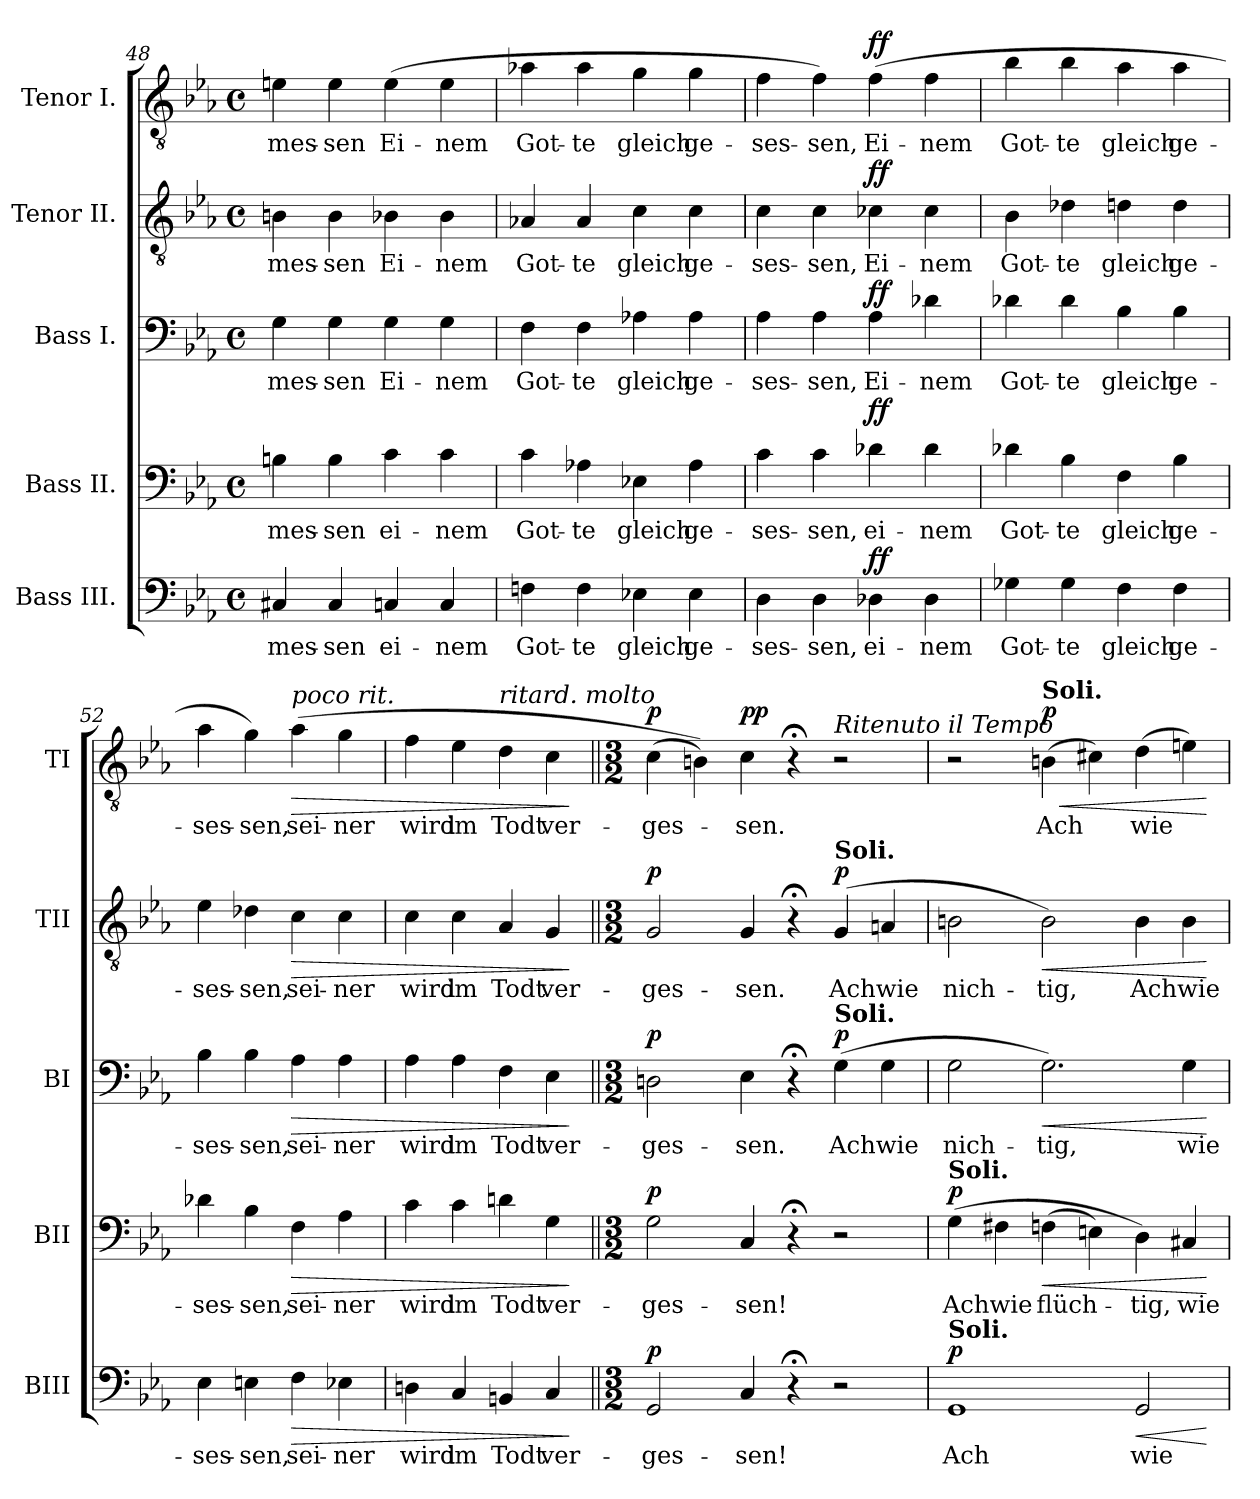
**kern	**text	**dynam	**kern	**text	**dynam	**kern	**text	**dynam	**kern	**text	**dynam	**kern	**text	**dynam
*part5	*part5	*part5	*part4	*part4	*part4	*part3	*part3	*part3	*part2	*part2	*part2	*part1	*part1	*part1
*staff5	*staff5	*staff5	*staff4	*staff4	*staff4	*staff3	*staff3	*staff3	*staff2	*staff2	*staff2	*staff1	*staff1	*staff1
*I"Bass III.	*	*	*I"Bass II.	*	*	*I"Bass I.	*	*	*I"Tenor II.	*	*	*I"Tenor I.	*	*
*I'BIII	*	*	*I'BII	*	*	*I'BI	*	*	*I'TII	*	*	*I'TI	*	*
*clefF4	*	*	*clefF4	*	*	*clefF4	*	*	*clefGv2	*	*	*clefGv2	*	*
*k[b-e-a-]	*	*	*k[b-e-a-]	*	*	*k[b-e-a-]	*	*	*k[b-e-a-]	*	*	*k[b-e-a-]	*	*
*M4/4	*	*	*M4/4	*	*	*M4/4	*	*	*M4/4	*	*	*M4/4	*	*
*met(c)	*	*	*met(c)	*	*	*met(c)	*	*	*met(c)	*	*	*met(c)	*	*
=48	=48	=48	=48	=48	=48	=48	=48	=48	=48	=48	=48	=48	=48	=48
!	!LO:LY:b	!	!	!LO:LY:b	!	!	!LO:LY:b	!	!	!LO:LY:b	!	!	!LO:LY:b	!
4C#X/	-mes-	.	4Bn\	-mes-	.	4G\	-mes-	.	4Bn\	-mes-	.	4en\	-mes-	.
!	!LO:LY:b	!	!	!LO:LY:b	!	!	!LO:LY:b	!	!	!LO:LY:b	!	!	!LO:LY:b	!
4C#/	-sen	.	4B\	-sen	.	4G\	-sen	.	4B\	-sen	.	4e\	-sen	.
!	!LO:LY:b	!	!	!LO:LY:b	!	!	!LO:LY:b	!	!	!LO:LY:b	!	!	!LO:LY:b	!
4Cn/	ei-	.	4c\	ei-	.	4G\	Ei-	.	4B-X\	Ei-	.	(>4e\	Ei-	.
!	!LO:LY:b	!	!	!LO:LY:b	!	!	!LO:LY:b	!	!	!LO:LY:b	!	!	!LO:LY:b	!
4C/	-nem	.	4c\	-nem	.	4G\	-nem	.	4B-\	-nem	.	4e\	-nem	.
!!LO:LB:g=z
=49	=49	=49	=49	=49	=49	=49	=49	=49	=49	=49	=49	=49	=49	=49
!	!LO:LY:b	!	!	!LO:LY:b	!	!	!LO:LY:b	!	!	!LO:LY:b	!	!	!LO:LY:b	!
4Fn\	Got-	.	4c\	Got-	.	4F\	Got-	.	4A-X/	Got-	.	4a-X\	Got-	.
!	!LO:LY:b	!	!	!LO:LY:b	!	!	!LO:LY:b	!	!	!LO:LY:b	!	!	!LO:LY:b	!
4F\	-te	.	4A-X\	-te	.	4F\	-te	.	4A-/	-te	.	4a-\	-te	.
!	!LO:LY:b	!	!	!LO:LY:b	!	!	!LO:LY:b	!	!	!LO:LY:b	!	!	!LO:LY:b	!
4E-X\	gleich	.	4E-X\	gleich	.	4A-X\	gleich	.	4c\	gleich	.	4g\	gleich	.
!	!LO:LY:b	!	!	!LO:LY:b	!	!	!LO:LY:b	!	!	!LO:LY:b	!	!	!LO:LY:b	!
4E-\	ge-	.	4A-\	ge-	.	4A-\	ge-	.	4c\	ge-	.	4g\	ge-	.
=50	=50	=50	=50	=50	=50	=50	=50	=50	=50	=50	=50	=50	=50	=50
!	!LO:LY:b	!	!	!LO:LY:b	!	!	!LO:LY:b	!	!	!LO:LY:b	!	!	!LO:LY:b	!
4D\	-ses-	.	4c\	-ses-	.	4A-\	-ses-	.	4c\	-ses-	.	4f\	-ses-	.
!	!LO:LY:b	!	!	!LO:LY:b	!	!	!LO:LY:b	!	!	!LO:LY:b	!	!	!LO:LY:b	!
4D\	-sen,	.	4c\	-sen,	.	4A-\	-sen,	.	4c\	-sen,	.	4f\)	-sen,	.
!	!LO:LY:b	!LO:DY:a	!	!LO:LY:b	!LO:DY:a	!	!LO:LY:b	!LO:DY:a	!	!LO:LY:b	!LO:DY:a	!	!LO:LY:b	!LO:DY:a
4D-X\	ei-	ff	4d-X\	ei-	ff	4A-\	Ei-	ff	4c-X\	Ei-	ff	(>4f\	Ei-	ff
!	!LO:LY:b	!	!	!LO:LY:b	!	!	!LO:LY:b	!	!	!LO:LY:b	!	!	!LO:LY:b	!
4D-\	-nem	.	4d-\	-nem	.	4d-X\	-nem	.	4c-\	-nem	.	4f\	-nem	.
=51	=51	=51	=51	=51	=51	=51	=51	=51	=51	=51	=51	=51	=51	=51
!	!LO:LY:b	!	!	!LO:LY:b	!	!	!LO:LY:b	!	!	!LO:LY:b	!	!	!LO:LY:b	!
4G-X\	Got-	.	4d-X\	Got-	.	4d-X\	Got-	.	4B-\	Got-	.	4b-\	Got-	.
!	!LO:LY:b	!	!	!LO:LY:b	!	!	!LO:LY:b	!	!	!LO:LY:b	!	!	!LO:LY:b	!
4G-\	-te	.	4B-\	-te	.	4d-\	-te	.	4d-X\	-te	.	4b-\	-te	.
!	!LO:LY:b	!	!	!LO:LY:b	!	!	!LO:LY:b	!	!	!LO:LY:b	!	!	!LO:LY:b	!
4F\	gleich	.	4F\	gleich	.	4B-\	gleich	.	4dn\	gleich	.	4a-\	gleich	.
!	!LO:LY:b	!	!	!LO:LY:b	!	!	!LO:LY:b	!	!	!LO:LY:b	!	!	!LO:LY:b	!
4F\	ge-	.	4B-\	ge-	.	4B-\	ge-	.	4d\	ge-	.	4a-\	ge-	.
=52	=52	=52	=52	=52	=52	=52	=52	=52	=52	=52	=52	=52	=52	=52
!	!LO:LY:b	!	!	!LO:LY:b	!	!	!LO:LY:b	!	!	!LO:LY:b	!	!	!LO:LY:b	!
4E-\	-ses-	.	4d-X\	-ses-	.	4B-\	-ses-	.	4e-\	-ses-	.	4a-\	-ses-	.
!	!LO:LY:b	!	!	!LO:LY:b	!	!	!LO:LY:b	!	!	!LO:LY:b	!	!	!LO:LY:b	!
4En\	-sen,	.	4B-\	-sen,	.	4B-\	-sen,	.	4d-X\	-sen,	.	4g\)	-sen,	.
!	!	!	!	!	!	!	!	!	!	!	!	!LO:TX:a:i:t=poco rit.	!	!
!	!LO:LY:b	!LO:HP:b	!	!LO:LY:b	!LO:HP:b	!	!LO:LY:b	!LO:HP:b	!	!LO:LY:b	!LO:HP:b	!	!LO:LY:b	!LO:HP:b
4F\	sei-	>	4F\	sei-	>	4A-\	sei-	>	4c\	sei-	>	(>4a-\	sei-	>
!	!LO:LY:b	!	!	!LO:LY:b	!	!	!LO:LY:b	!	!	!LO:LY:b	!	!	!LO:LY:b	!
4E-X\	-ner	.	4A-\	-ner	.	4A-\	-ner	.	4c\	-ner	.	4g\	-ner	.
=53	=53	=53	=53	=53	=53	=53	=53	=53	=53	=53	=53	=53	=53	=53
!	!LO:LY:b	!	!	!LO:LY:b	!	!	!LO:LY:b	!	!	!LO:LY:b	!	!	!LO:LY:b	!
4Dn\	wird	.	4c\	wird	.	4A-\	wird	.	4c\	wird	.	4f\	wird	.
!	!LO:LY:b	!	!	!LO:LY:b	!	!	!LO:LY:b	!	!	!LO:LY:b	!	!	!LO:LY:b	!
4C/	im	.	4c\	im	.	4A-\	im	.	4c\	im	.	4e-\	im	.
!	!	!	!	!	!	!	!	!	!	!	!	!LO:TX:i:t=ritard. molto	!	!
!	!LO:LY:b	!	!	!LO:LY:b	!	!	!LO:LY:b	!	!	!LO:LY:b	!	!	!LO:LY:b	!
4BBn/	Todt	.	4dn\	Todt	.	4F\	Todt	.	4A-/	Todt	.	4d\	Todt	.
!	!LO:LY:b	!	!	!LO:LY:b	!	!	!LO:LY:b	!	!	!LO:LY:b	!	!	!LO:LY:b	!
4C/	ver-	.	4G\	ver-	.	4E-\	ver-	.	4G/	ver-	.	4c\	ver-	.
.	.	]	.	.	]	.	.	]	.	.	]	.	.	]
!!LO:PB:g=z
=54||	=54||	=54||	=54||	=54||	=54||	=54||	=54||	=54||	=54||	=54||	=54||	=54||	=54||	=54||
*M3/2	*	*	*M3/2	*	*	*M3/2	*	*	*M3/2	*	*	*M3/2	*	*
!	!LO:LY:b	!LO:DY:a	!	!LO:LY:b	!LO:DY:a	!	!LO:LY:b	!LO:DY:a	!	!LO:LY:b	!LO:DY:a	!	!LO:LY:b	!LO:DY:a
2GG/	-ges-	p	2G\	-ges-	p	2Dn\	-ges-	p	2G/	-ges-	p	(>4c\	-ges-	p
.	.	.	.	.	.	.	.	.	.	.	.	4Bn\))	.	.
!	!LO:LY:b	!	!	!LO:LY:b	!	!	!LO:LY:b	!	!	!LO:LY:b	!	!	!LO:LY:b	!LO:DY:a
4C/	-sen!	.	4C/	-sen!	.	4E-\	-sen.	.	4G/	-sen.	.	4c\	-sen.	pp
4r;<	.	.	4r;<	.	.	4r;<	.	.	4r;<	.	.	4r;<	.	.
!	!	!	!	!	!	!	!	!	!	!	!	!LO:TX:i:t=Ritenuto il Tempo	!	!
!	!	!	!	!	!	!	!	!	!LO:TX:a:B:t=Soli.	!	!	!	!	!
!	!	!	!	!	!	!LO:TX:a:B:t=Soli.	!	!	!	!	!	!	!	!
!	!	!	!	!	!	!	!LO:LY:b	!LO:DY:a	!	!LO:LY:b	!LO:DY:a	!	!	!
2r	.	.	2r	.	.	(>4G\	Ach	p	(<4G/	Ach	p	2r	.	.
!	!	!	!	!	!	!	!LO:LY:b	!	!	!LO:LY:b	!	!	!	!
.	.	.	.	.	.	4G\	wie	.	4An/	wie	.	.	.	.
=55	=55	=55	=55	=55	=55	=55	=55	=55	=55	=55	=55	=55	=55	=55
!	!	!	!LO:TX:a:B:t=Soli.	!	!	!	!	!	!	!	!	!	!	!
!LO:TX:a:B:t=Soli.	!	!	!	!	!	!	!	!	!	!	!	!	!	!
!	!LO:LY:b	!LO:DY:a	!	!LO:LY:b	!LO:DY:a	!	!LO:LY:b	!	!	!LO:LY:b	!	!	!	!
1GG	Ach	p	(>4G\	Ach	p	2G\	nich-	.	2Bn\	nich-	.	2r	.	.
!	!	!	!	!LO:LY:b	!	!	!	!	!	!	!	!	!	!
.	.	.	4F#X\	wie	.	.	.	.	.	.	.	.	.	.
!	!	!	!	!	!	!	!	!	!	!	!	!LO:TX:a:B:t=Soli.	!	!
!	!	!	!	!LO:LY:b	!LO:HP:b	!	!LO:LY:b	!LO:HP:b	!	!LO:LY:b	!LO:HP:b	!	!LO:LY:b	!LO:HP:b
!	!	!	!	!	!	!	!	!	!	!	!	!	!	!LO:DY:n=1:a
.	.	.	(>4Fn\	flüch-	<	2.G\)	-tig,	<	2B\)	-tig,	<	(>4Bn\	Ach	< p
.	.	.	4En\)	.	.	.	.	.	.	.	.	4c#X\)	.	.
!	!LO:LY:b	!LO:HP:b	!	!LO:LY:b	!	!	!	!	!	!LO:LY:b	!	!	!LO:LY:b	!
2GG/	wie	<	4D\)	-tig,	.	.	.	.	4B\	Ach	.	(>4d\	wie	.
!	!	!	!	!LO:LY:b	!	!	!LO:LY:b	!	!	!LO:LY:b	!	!	!	!
.	.	.	4C#X/	wie	.	4G\	wie	.	4B\	wie	.	4en\)	.	.
.	.	[	.	.	[	.	.	[	.	.	[	.	.	[
=	=	=	=	=	=	=	=	=	=	=	=	=	=	=
*-	*-	*-	*-	*-	*-	*-	*-	*-	*-	*-	*-	*-	*-	*-
